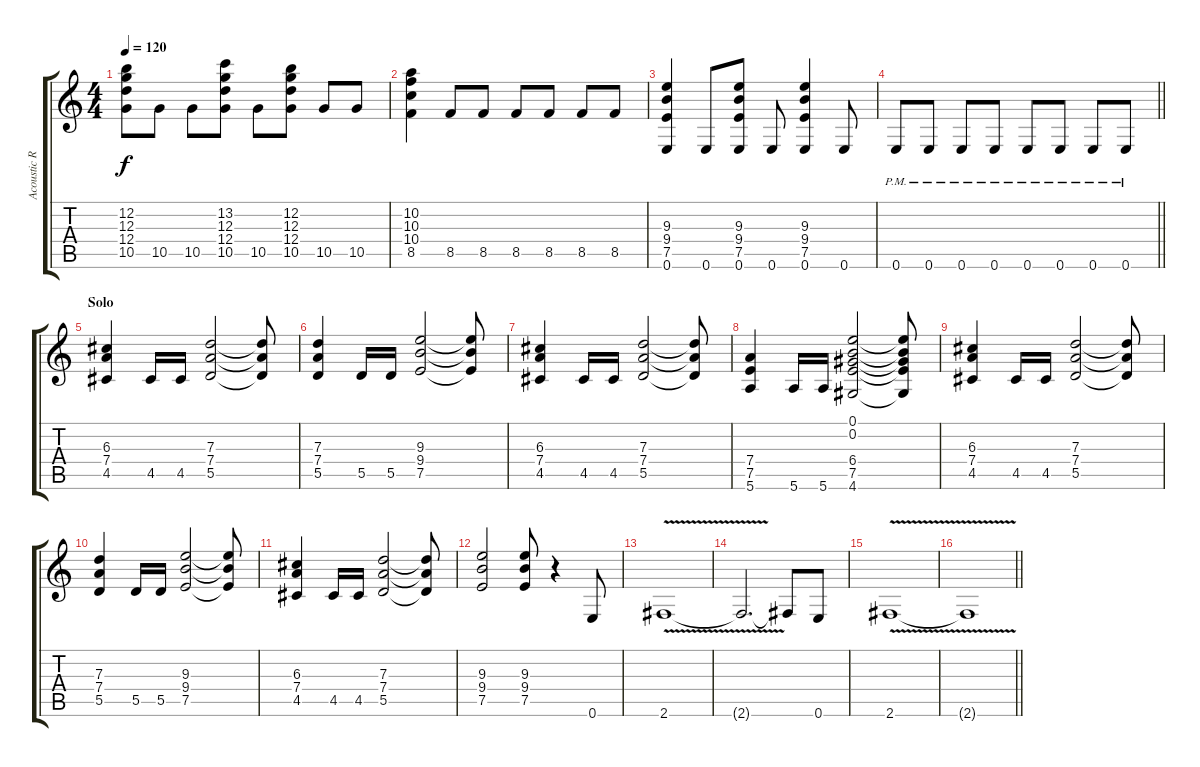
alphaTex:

\track ("Acoustic Rythym 2" "Acoustic R") {instrument acousticguitarsteel}
\staff {score tabs}
\tuning (E4 B3 G3 D3 A2 E2) {hide}
\ts (4 4)
\tempo 120
\clef g2
\ks c
(12.2 12.3 12.4 10.5).8{dy f} 10.5.8 10.5.8 (13.2 12.3 12.4 10.5).8 10.5.8 (12.2 12.3 12.4 10.5).8 10.5.8 10.5.8 |
(10.2 10.3 10.4 8.5).4 8.5.8 8.5.8 8.5.8 8.5.8 8.5.8 8.5.8 |
(9.3 9.4 7.5 0.6).4 0.6.8 (9.3 9.4 7.5 0.6).8 0.6.8 (9.3 9.4 7.5 0.6).4 0.6.8 |
\barLineRight lightlight
0.6{pm}.8 0.6{pm}.8 0.6{pm}.8 0.6{pm}.8 0.6{pm}.8 0.6{pm}.8 0.6{pm}.8 0.6{pm}.8 |
\section ("" "Solo")
(6.3 7.4 4.5).4{volume 13} 4.5.16 4.5.16 (7.3 7.4 5.5).2 (7.3{t} 7.4{t} 5.5{t}).8 |
(7.3 7.4 5.5).4 5.5.16 5.5.16 (9.3 9.4 7.5).2 (9.3{t} 9.4{t} 7.5{t}).8 |
(6.3 7.4 4.5).4 4.5.16 4.5.16 (7.3 7.4 5.5).2 (7.3{t} 7.4{t} 5.5{t}).8 |
(7.4 7.5 5.6).4 5.6.16 5.6.16 (0.1 0.2 6.4 7.5 4.6).2 (0.1{t} 0.2{t} 6.4{t} 7.5{t} 4.6{t}).8 |
(6.3 7.4 4.5).4 4.5.16 4.5.16 (7.3 7.4 5.5).2 (7.3{t} 7.4{t} 5.5{t}).8 |
(7.3 7.4 5.5).4 5.5.16 5.5.16 (9.3 9.4 7.5).2 (9.3{t} 9.4{t} 7.5{t}).8 |
(6.3 7.4 4.5).4 4.5.16 4.5.16 (7.3 7.4 5.5).2 (7.3{t} 7.4{t} 5.5{t}).8 |
(9.3 9.4 7.5).2 (9.3 9.4 7.5).8 r.4 0.6.8 |
2.6{v}.1 |
2.6{t}.2{d} 2.6{t}.8 0.6.8 |
2.6{v}.1 |
\barLineRight lightlight
2.6{t}.1
